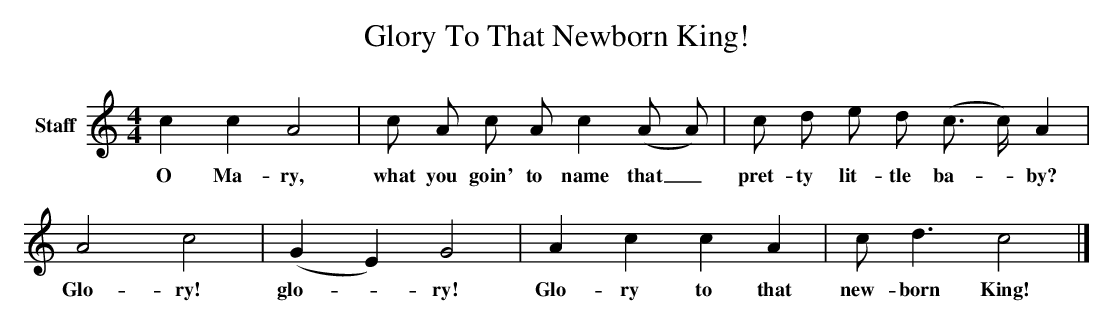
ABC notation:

X:1
T: Glory To That Newborn King!
L: 1/4
M: 4/4
V: P1 name="Staff"
K: C
[V: P1]  c c A2 | c/ A/ c/ A/ c (A/ A/) | c/ d/ e/ d/ (c3/4 c/4) A | A2 c2 | (G E) G2 | A c c A | c/ d3/ c2|]
w: O Ma- ry, what you goin' to name that_ pret- ty lit- tle ba-_ by? Glo- ry! glo-_ ry! Glo- ry to that new- born King!
